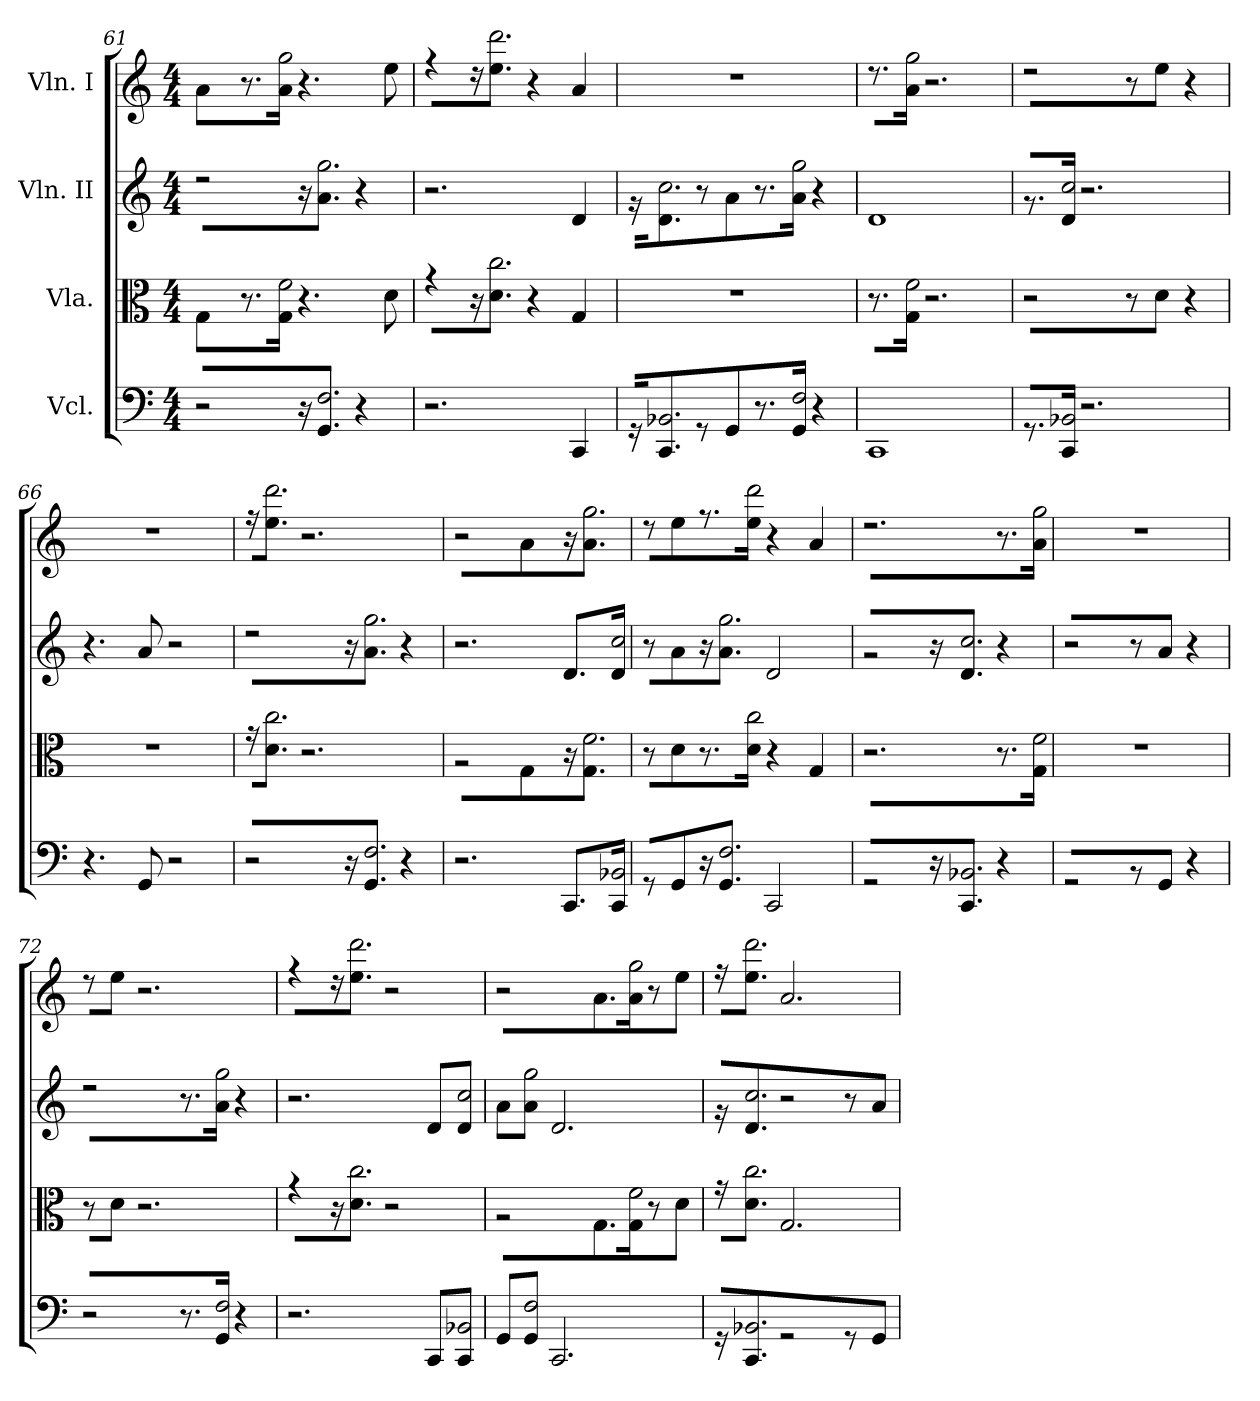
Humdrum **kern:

**kern	**kern	**kern	**kern
*part4	*part3	*part2	*part1
*staff4	*staff3	*staff2	*staff1
*I"Vcl.	*I"Vla.	*I"Vln. II	*I"Vln. I
*clefF4	*clefC3	*clefG2	*clefG2
*k[]	*k[]	*k[]	*k[]
*C:	*C:	*C:	*C:
*M4/4	*M4/4	*M4/4	*M4/4
=61	=61	=61	=61
2r	4G	2r	4a
.	8.r	.	8.r
!	!LO:N:n=2:head=open	!	!LO:N:n=2:head=open
.	16G 16fJJ	.	16a 16ggJJ
16r	4.r	16r	4.r
!LO:N:n=2:head=open	!	!LO:N:n=2:head=open	!
8.GG 8.FJ	.	8.a 8.ggJ	.
4r	.	4r	.
.	8d	.	8ee
=62	=62	=62	=62
2.r	4r	2.r	4r
.	16r	.	16r
!	!LO:N:n=2:head=open	!	!LO:N:n=2:head=open
.	8.d 8.ccJ	.	8.ee 8.dddJ
.	4r	.	4r
4CC	4G	4d	4a
=63	=63	=63	=63
16r	1r	16r	1r
!LO:N:n=2:head=open	!	!LO:N:n=2:head=open	!
8.CC 8.BB-XJ	.	8.d 8.ccJ	.
8r	.	8r	.
8GGJ	.	8aJ	.
8.r	.	8.r	.
!LO:N:n=2:head=open	!	!LO:N:n=2:head=open	!
16GG 16FJJ	.	16a 16ggJJ	.
4r	.	4r	.
=64	=64	=64	=64
1CC	8.r	1d	8.r
!	!LO:N:n=2:head=open	!	!LO:N:n=2:head=open
.	16G 16fJJ	.	16a 16ggJJ
.	2.r	.	2.r
=65	=65	=65	=65
8.r	2r	8.r	2r
!LO:N:n=2:head=open	!	!LO:N:n=2:head=open	!
16CC 16BB-XJJ	.	16d 16ccJJ	.
2.r	.	2.r	.
.	8r	.	8r
.	8dJ	.	8eeJ
.	4r	.	4r
=66	=66	=66	=66
4.r	1r	4.r	1r
8GG	.	8a	.
2r	.	2r	.
=67	=67	=67	=67
2r	16r	2r	16r
!	!LO:N:n=2:head=open	!	!LO:N:n=2:head=open
.	8.d 8.ccJ	.	8.ee 8.dddJ
.	2.r	.	2.r
16r	.	16r	.
!LO:N:n=2:head=open	!	!LO:N:n=2:head=open	!
8.GG 8.FJ	.	8.a 8.ggJ	.
4r	.	4r	.
=68	=68	=68	=68
2.r	2r	2.r	2r
.	4G	.	4a
8.CCL	16r	8.dL	16r
!	!LO:N:n=2:head=open	!	!LO:N:n=2:head=open
.	8.G 8.fJ	.	8.a 8.ggJ
!LO:N:n=2:head=open	!	!LO:N:n=2:head=open	!
16CC 16BB-XJk	.	16d 16ccJk	.
=69	=69	=69	=69
8r	8r	8r	8r
8GGJ	8dJ	8aJ	8eeJ
16r	8.r	16r	8.r
!LO:N:n=2:head=open	!	!LO:N:n=2:head=open	!
8.GG 8.FJ	.	8.a 8.ggJ	.
!	!LO:N:n=2:head=open	!	!LO:N:n=2:head=open
.	16d 16ccJJ	.	16ee 16dddJJ
2CC	4r	2d	4r
.	4G	.	4a
=70	=70	=70	=70
2r	2.r	2r	2.r
16r	.	16r	.
!LO:N:n=2:head=open	!	!LO:N:n=2:head=open	!
8.CC 8.BB-XJ	.	8.d 8.ccJ	.
4r	8.r	4r	8.r
!	!LO:N:n=2:head=open	!	!LO:N:n=2:head=open
.	16G 16fJJ	.	16a 16ggJJ
=71	=71	=71	=71
2r	1r	2r	1r
8r	.	8r	.
8GGJ	.	8aJ	.
4r	.	4r	.
=72	=72	=72	=72
2r	8r	2r	8r
.	8dJ	.	8eeJ
.	2.r	.	2.r
8.r	.	8.r	.
!LO:N:n=2:head=open	!	!LO:N:n=2:head=open	!
16GG 16FJJ	.	16a 16ggJJ	.
4r	.	4r	.
=73	=73	=73	=73
2.r	4r	2.r	4r
.	16r	.	16r
!	!LO:N:n=2:head=open	!	!LO:N:n=2:head=open
.	8.d 8.ccJ	.	8.ee 8.dddJ
.	2r	.	2r
8CCL	.	8dL	.
!LO:N:n=2:head=open	!	!LO:N:n=2:head=open	!
8CC 8BB-XJ	.	8d 8ccJ	.
=74	=74	=74	=74
8GGL	2r	8aL	2r
!LO:N:n=2:head=open	!	!LO:N:n=2:head=open	!
8GG 8FJ	.	8a 8ggJ	.
2.CC	.	2.d	.
.	8.GL	.	8.aL
!	!LO:N:n=2:head=open	!	!LO:N:n=2:head=open
.	16G 16fJk	.	16a 16ggJk
.	8r	.	8r
.	8dJ	.	8eeJ
=75	=75	=75	=75
16r	16r	16r	16r
!LO:N:n=2:head=open	!LO:N:n=2:head=open	!LO:N:n=2:head=open	!LO:N:n=2:head=open
8.CC 8.BB-XJ	8.d 8.ccJ	8.d 8.ccJ	8.ee 8.dddJ
2r	2.G	2r	2.a
8r	.	8r	.
8GGJ	.	8aJ	.
=	=	=	=
*-	*-	*-	*-
